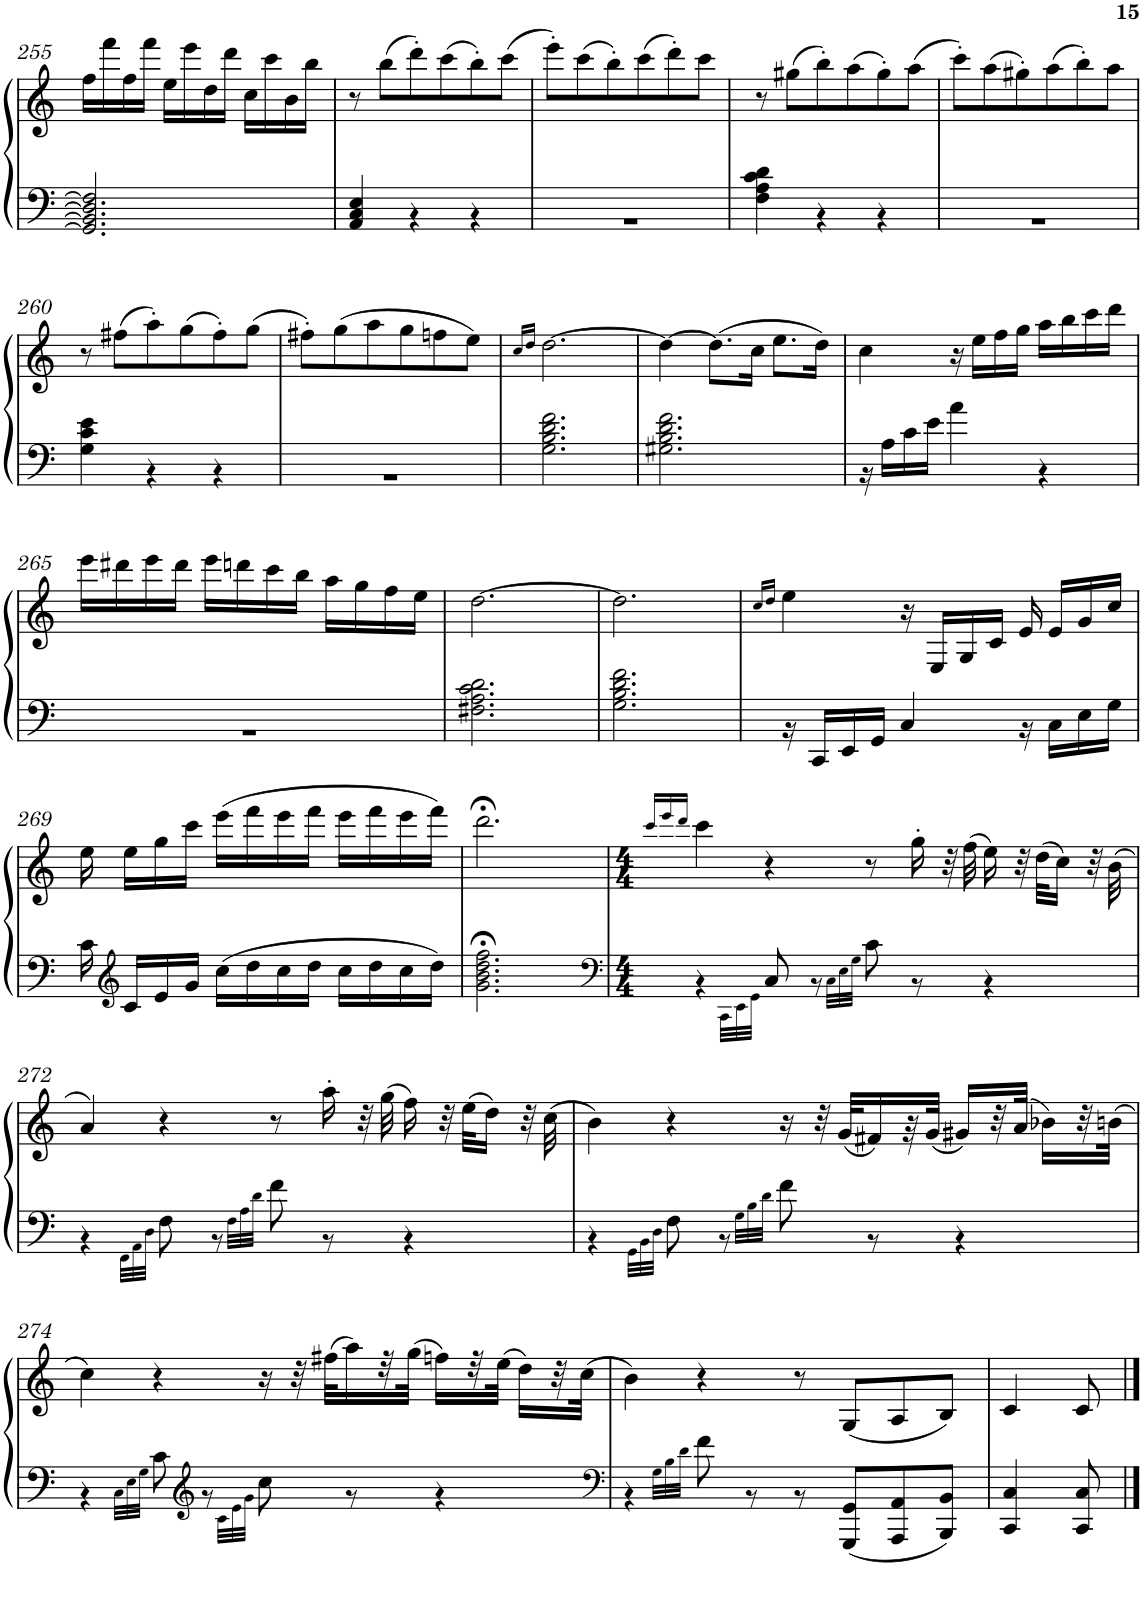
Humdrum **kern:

**kern	**kern
*part1	*part1
*staff2	*staff1
*I"Piano	*
*I'Pno.	*
!!LO:PB:g=z
*clefF4	*clefG2
*k[]	*k[]
*M3/4	*M3/4
=255	=255
*^	*
2.ryy	2.GG#/] 2.BB/] 2.D/] 2.F/]	16ff\LL
.	.	16fff\
.	.	16ff\
.	.	16fff\JJ
.	.	16ee\LL
.	.	16eee\
.	.	16dd\
.	.	16ddd\JJ
.	.	16cc\LL
.	.	16ccc\
.	.	16b\
.	.	16bb\JJ
=256	=256	=256
2.ryy	4AA/ 4C/ 4E/	8r
.	.	(>8bb\L
.	4r	8ddd'\)
.	.	(>8ccc\
.	4r	8bb'\)
.	.	(>8ccc\J
=257	=257	=257
2.ryy	2.r	8eee'\L)
.	.	(>8ccc\
.	.	8bb'\)
.	.	(>8ccc\
.	.	8ddd'\)
.	.	8ccc\J
=258	=258	=258
2.ryy	4F\ 4A\ 4c\ 4d\	8r
.	.	(>8gg#X\L
.	4r	8bb'\)
.	.	(>8aa\
.	4r	8gg#'\)
.	.	(>8aa\J
=259	=259	=259
2.ryy	2.r	8ccc'\L)
.	.	(>8aa\
.	.	8gg#X'\)
.	.	(>8aa\
.	.	8bb'\)
.	.	8aa\J
!!LO:LB:g=z
=260	=260	=260
2.ryy	4G\ 4c\ 4e\	8r
.	.	(>8ff#X\L
.	4r	8aa'\)
.	.	(>8gg\
.	4r	8ff#'\)
.	.	(>8gg\J
=261	=261	=261
2.ryy	2.r	8ff#X'\L)
.	.	(>8gg\
.	.	8aa\
.	.	8gg\
.	.	8ffn\
.	.	8ee\J)
=262	=262	=262
.	.	16qcc/LL
.	.	16qdd/JJ
2.ryy	2.G\ 2.B\ 2.d\ 2.f\	[2.dd\
=263	=263	=263
2.ryy	2.G#X\ 2.B\ 2.d\ 2.f\	4dd\_
.	.	(>8.dd\L]
.	.	16cc\Jk
.	.	8.ee\L
.	.	16dd\Jk)
=264	=264	=264
2.ryy	16r	4cc\
.	16A\LL	.
.	16c\	.
.	16e\JJ	.
.	4a\	16r
.	.	16ee\LL
.	.	16ff\
.	.	16gg\JJ
.	4r	16aa\LL
.	.	16bb\
.	.	16ccc\
.	.	16ddd\JJ
!!LO:LB:g=z
=265	=265	=265
2.ryy	2.r	16eee\LL
.	.	16ddd#X\
.	.	16eee\
.	.	16ddd#\JJ
.	.	16eee\LL
.	.	16dddn\
.	.	16ccc\
.	.	16bb\JJ
.	.	16aa\LL
.	.	16gg\
.	.	16ff\
.	.	16ee\JJ
=266	=266	=266
2.ryy	2.F#X\ 2.A\ 2.c\ 2.d\	[2.dd\
=267	=267	=267
2.ryy	2.G\ 2.B\ 2.d\ 2.f\	2.dd\]
=268	=268	=268
.	.	16qcc/LL
.	.	16qdd/JJ
2.ryy	16r	4ee\
.	16CC/LL	.
.	16EE/	.
.	16GG/JJ	.
.	4C/	16r
.	.	16E/LL
.	.	16G/
.	.	16c/JJ
.	16r	16e/
.	16C\LL	16e/LL
.	16E\	16g/
.	16G\JJ	16cc/JJ
!!LO:LB:g=z
=269	=269	=269
2.ryy	16c\	16ee\
*clefG2	*	*
.	16c/LL	16ee\LL
.	16e/	16gg\
.	16g/JJ	16ccc\JJ
.	16cc\LL	(>16eee\LL
.	16dd\	16fff\
.	16cc\	16eee\
.	16dd\JJ	16fff\JJ
.	16cc\LL	16eee\LL
.	16dd\	16fff\
.	16cc\	16eee\
.	16dd\JJ	16fff\JJ)
=270	=270	=270
2.ryy	2.g\;< 2.b\;< 2.dd\;< 2.ff\;<	2.ddd;<\
=271	=271	=271
*clefF4	*	*
*M4/4	*	*M4/4
.	.	16qccc/LL
.	.	16qeee/
.	.	16qddd/JJ
1ryy	4r	4ccc\
.	32qCC\LLL	.
.	32qEE\	.
.	32qGG\JJJ	.
.	8C/	4r
.	8r	.
.	32qC\LLL	.
.	32qE\	.
.	32qG\JJJ	.
.	8c\	8r
.	8r	16gg'\
.	.	32r
.	.	(>32ff\
.	4r	16ee\)
.	.	32r
.	.	(>32dd\KLL
.	.	16cc\JJ)
.	.	32r
.	.	(>32b\
!!LO:LB:g=z
=272	=272	=272
1ryy	4r	4a/)
.	32qFF\LLL	.
.	32qAA\	.
.	32qD\JJJ	.
.	8F\	4r
.	8r	.
.	32qF\LLL	.
.	32qA\	.
.	32qd\JJJ	.
.	8f\	8r
.	8r	16aa'\
.	.	32r
.	.	(>32gg\
.	4r	16ff\)
.	.	32r
.	.	(>32ee\KLL
.	.	16dd\JJ)
.	.	32r
.	.	(>32cc\
=273	=273	=273
1ryy	4r	4b\)
.	32qGG\LLL	.
.	32qBB\	.
.	32qD\JJJ	.
.	8F\	4r
.	8r	.
.	32qG\LLL	.
.	32qB\	.
.	32qd\JJJ	.
.	8f\	16r
.	.	32r
.	.	(<32g/KLL
.	8r	16f#X/)
.	.	32r
.	.	(<32g/JJJ
.	4r	16g#X/LL)
.	.	32r
.	.	(>32a/JJJ
.	.	16b-X\LL)
.	.	32r
.	.	(>32bn\JJJ
!!LO:LB:g=z
=274	=274	=274
1ryy	4r	4cc\)
.	32qC\LLL	.
.	32qE\	.
.	32qG\JJJ	.
.	8c\	4r
*clefG2	*	*
.	8r	.
.	32qc\LLL	.
.	32qe\	.
.	32qg\JJJ	.
.	8cc\	16r
.	.	32r
.	.	(>32ff#X\KLL
.	8r	16aa\)
.	.	32r
.	.	(>32gg\JJJ
.	4r	16ffn\LL)
.	.	32r
.	.	(>32ee\JJJ
.	.	16dd\LL)
.	.	32r
.	.	(>32cc\JJJ
=275	=275	=275
*clefF4	*	*
1ryy	4r	4b\)
.	32qG\LLL	.
.	32qB\	.
.	32qd\JJJ	.
.	8f\	4r
.	8r	.
.	8r	8r
.	8GGG/ 8GG/L	(<8G/L
.	8AAA/ 8AA/	8A/
.	8BBB/ 8BB/J	8B/J)
=276	=276	=276
1ryy	4CC/ 4C/	4c/
.	8CC/ 8C/	8c/
.	2ryy	2ryy
.	8ryy	8ryy
*v	*v	*
==	==
*-	*-
